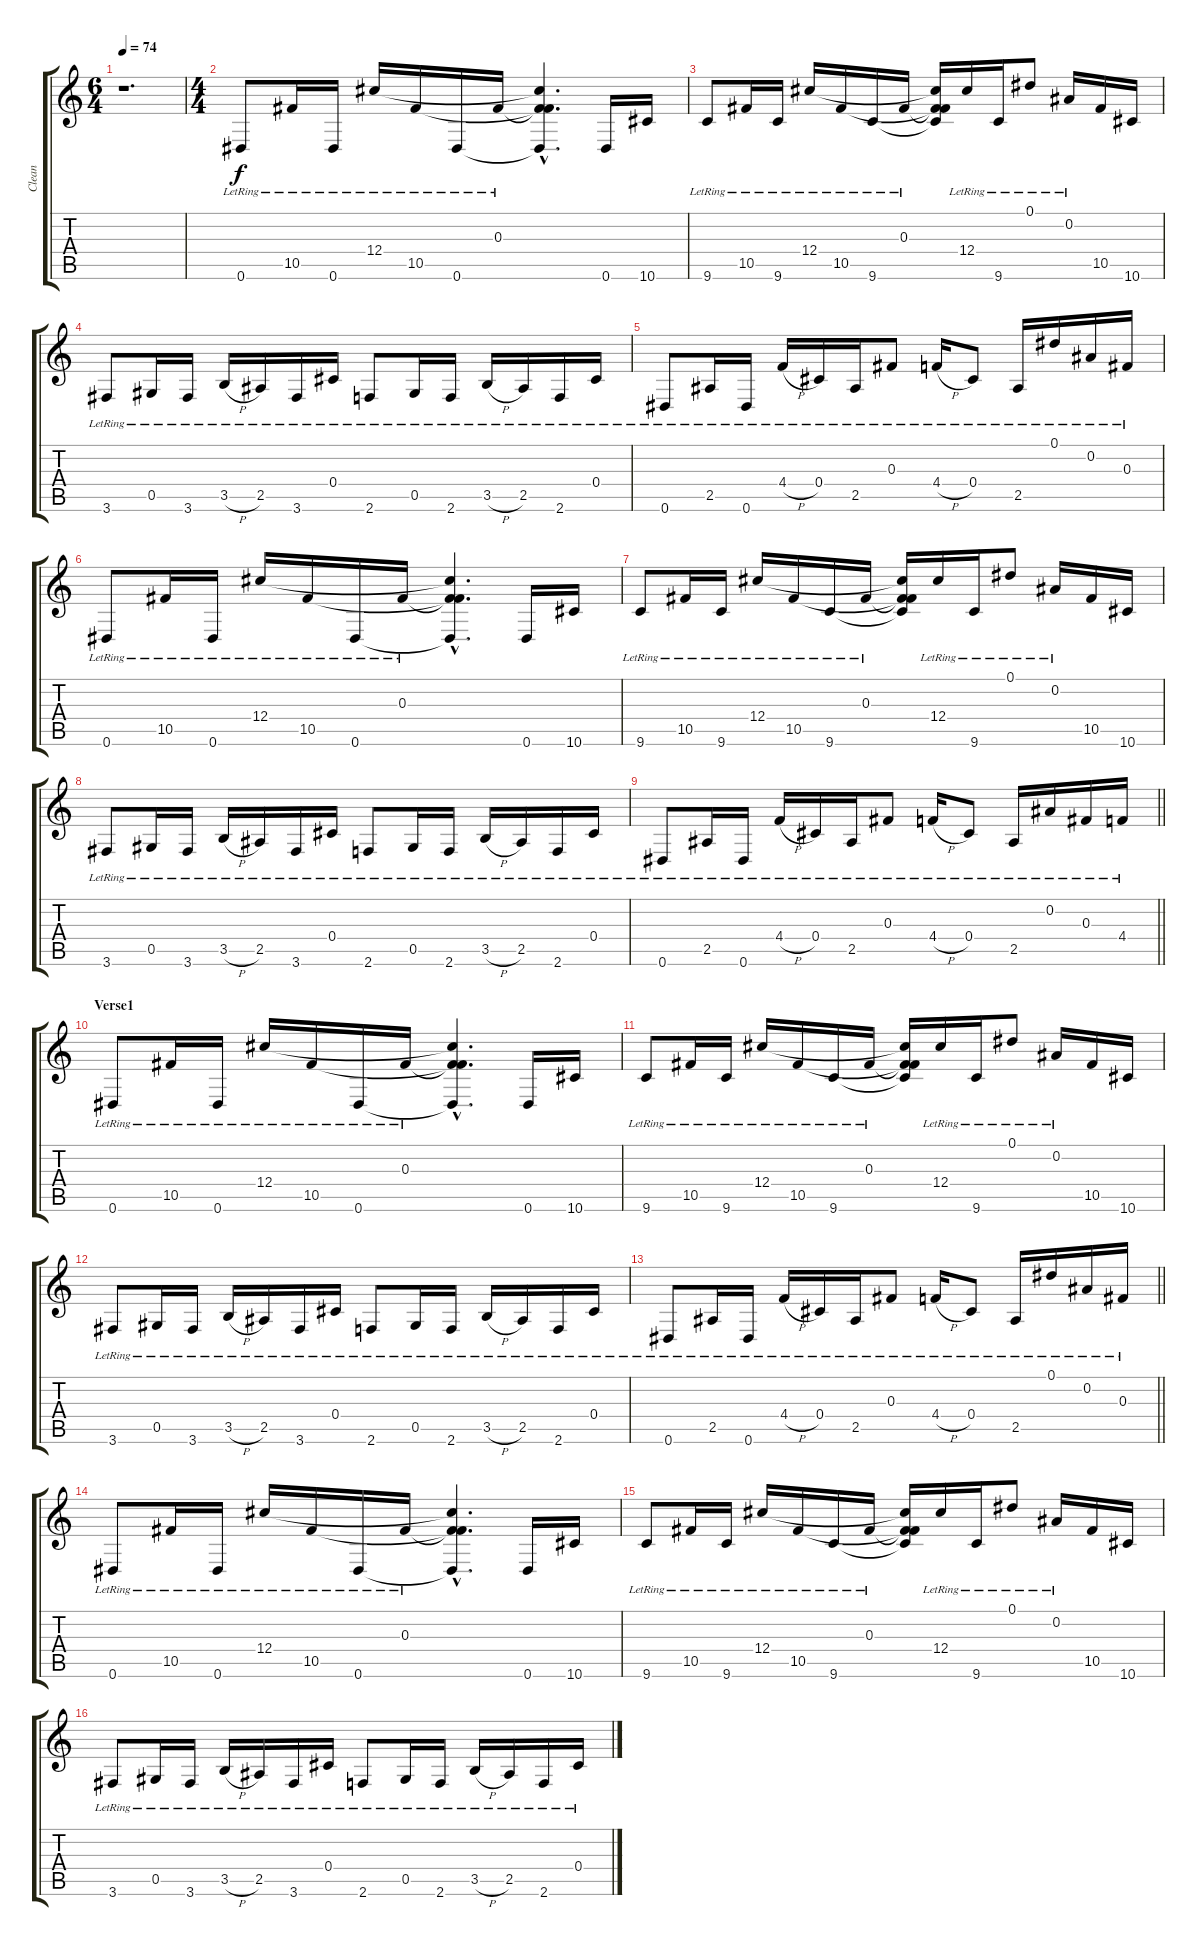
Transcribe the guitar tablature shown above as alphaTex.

\track ("Clean" "Clean") {instrument acousticguitarsteel}
\staff {score tabs}
\tuning (Eb4 Bb3 Gb3 Db3 Ab2 Eb2) {hide}
\ts (6 4)
\tempo 74
\clef g2
\ks c
r.1{d dy f instrument acousticguitarsteel} |
\ts (4 4)
0.6{lr}.8 10.5{lr}.16 0.6{lr}.16 12.4{lr}.16 10.5{lr}.16 0.6{lr}.16 0.3{lr}.16 (0.3{hac t} 12.4{hac t} 10.5{hac t} 0.6{hac t}).4{d} 0.6.16 10.6.16 |
9.6{lr}.8 10.5{lr}.16 9.6{lr}.16 12.4{lr}.16 10.5{lr}.16 9.6{lr}.16 0.3{lr}.16 (0.3{t} 12.4{t} 10.5{t} 9.6{t}).16 12.4{lr}.16 9.6{lr}.16 0.1{lr}.8 0.2{lr}.16 10.5.16 10.6.16 |
3.6{lr}.8 0.5{lr}.16 3.6{lr}.16 3.5{h lr}.16 2.5{lr}.16 3.6{lr}.16 0.4{lr}.16 2.6{lr}.8 0.5{lr}.16 2.6{lr}.16 3.5{h lr}.16 2.5{lr}.16 2.6{lr}.16 0.4{lr}.16 |
0.6{lr}.8 2.5{lr}.16 0.6{lr}.16 4.4{h lr}.16 0.4{lr}.16 2.5{lr}.16 0.3{lr}.8 4.4{h lr}.16 0.4{lr}.8 2.5{lr}.16 0.1{lr}.16 0.2{lr}.16 0.3{lr}.16 |
0.6{lr}.8 10.5{lr}.16 0.6{lr}.16 12.4{lr}.16 10.5{lr}.16 0.6{lr}.16 0.3{lr}.16 (0.3{hac t} 12.4{hac t} 10.5{hac t} 0.6{hac t}).4{d} 0.6.16 10.6.16 |
9.6{lr}.8 10.5{lr}.16 9.6{lr}.16 12.4{lr}.16 10.5{lr}.16 9.6{lr}.16 0.3{lr}.16 (0.3{t} 12.4{t} 10.5{t} 9.6{t}).16 12.4{lr}.16 9.6{lr}.16 0.1{lr}.8 0.2{lr}.16 10.5.16 10.6.16 |
3.6{lr}.8 0.5{lr}.16 3.6{lr}.16 3.5{h lr}.16 2.5{lr}.16 3.6{lr}.16 0.4{lr}.16 2.6{lr}.8 0.5{lr}.16 2.6{lr}.16 3.5{h lr}.16 2.5{lr}.16 2.6{lr}.16 0.4{lr}.16 |
\barLineRight lightlight
0.6{lr}.8 2.5{lr}.16 0.6{lr}.16 4.4{h lr}.16 0.4{lr}.16 2.5{lr}.16 0.3{lr}.8 4.4{h lr}.16 0.4{lr}.8 2.5{lr}.16 0.2{lr}.16 0.3{lr}.16 4.4{lr}.16 |
\section ("" "Verse1")
0.6{lr}.8 10.5{lr}.16 0.6{lr}.16 12.4{lr}.16 10.5{lr}.16 0.6{lr}.16 0.3{lr}.16 (0.3{hac t} 12.4{hac t} 10.5{hac t} 0.6{hac t}).4{d} 0.6.16 10.6.16 |
9.6{lr}.8 10.5{lr}.16 9.6{lr}.16 12.4{lr}.16 10.5{lr}.16 9.6{lr}.16 0.3{lr}.16 (0.3{t} 12.4{t} 10.5{t} 9.6{t}).16 12.4{lr}.16 9.6{lr}.16 0.1{lr}.8 0.2{lr}.16 10.5.16 10.6.16 |
3.6{lr}.8 0.5{lr}.16 3.6{lr}.16 3.5{h lr}.16 2.5{lr}.16 3.6{lr}.16 0.4{lr}.16 2.6{lr}.8 0.5{lr}.16 2.6{lr}.16 3.5{h lr}.16 2.5{lr}.16 2.6{lr}.16 0.4{lr}.16 |
\barLineRight lightlight
0.6{lr}.8 2.5{lr}.16 0.6{lr}.16 4.4{h lr}.16 0.4{lr}.16 2.5{lr}.16 0.3{lr}.8 4.4{h lr}.16 0.4{lr}.8 2.5{lr}.16 0.1{lr}.16 0.2{lr}.16 0.3{lr}.16 |
0.6{lr}.8 10.5{lr}.16 0.6{lr}.16 12.4{lr}.16 10.5{lr}.16 0.6{lr}.16 0.3{lr}.16 (0.3{hac t} 12.4{hac t} 10.5{hac t} 0.6{hac t}).4{d} 0.6.16 10.6.16 |
9.6{lr}.8 10.5{lr}.16 9.6{lr}.16 12.4{lr}.16 10.5{lr}.16 9.6{lr}.16 0.3{lr}.16 (0.3{t} 12.4{t} 10.5{t} 9.6{t}).16 12.4{lr}.16 9.6{lr}.16 0.1{lr}.8 0.2{lr}.16 10.5.16 10.6.16 |
3.6{lr}.8 0.5{lr}.16 3.6{lr}.16 3.5{h lr}.16 2.5{lr}.16 3.6{lr}.16 0.4{lr}.16 2.6{lr}.8 0.5{lr}.16 2.6{lr}.16 3.5{h lr}.16 2.5{lr}.16 2.6{lr}.16 0.4{lr}.16
